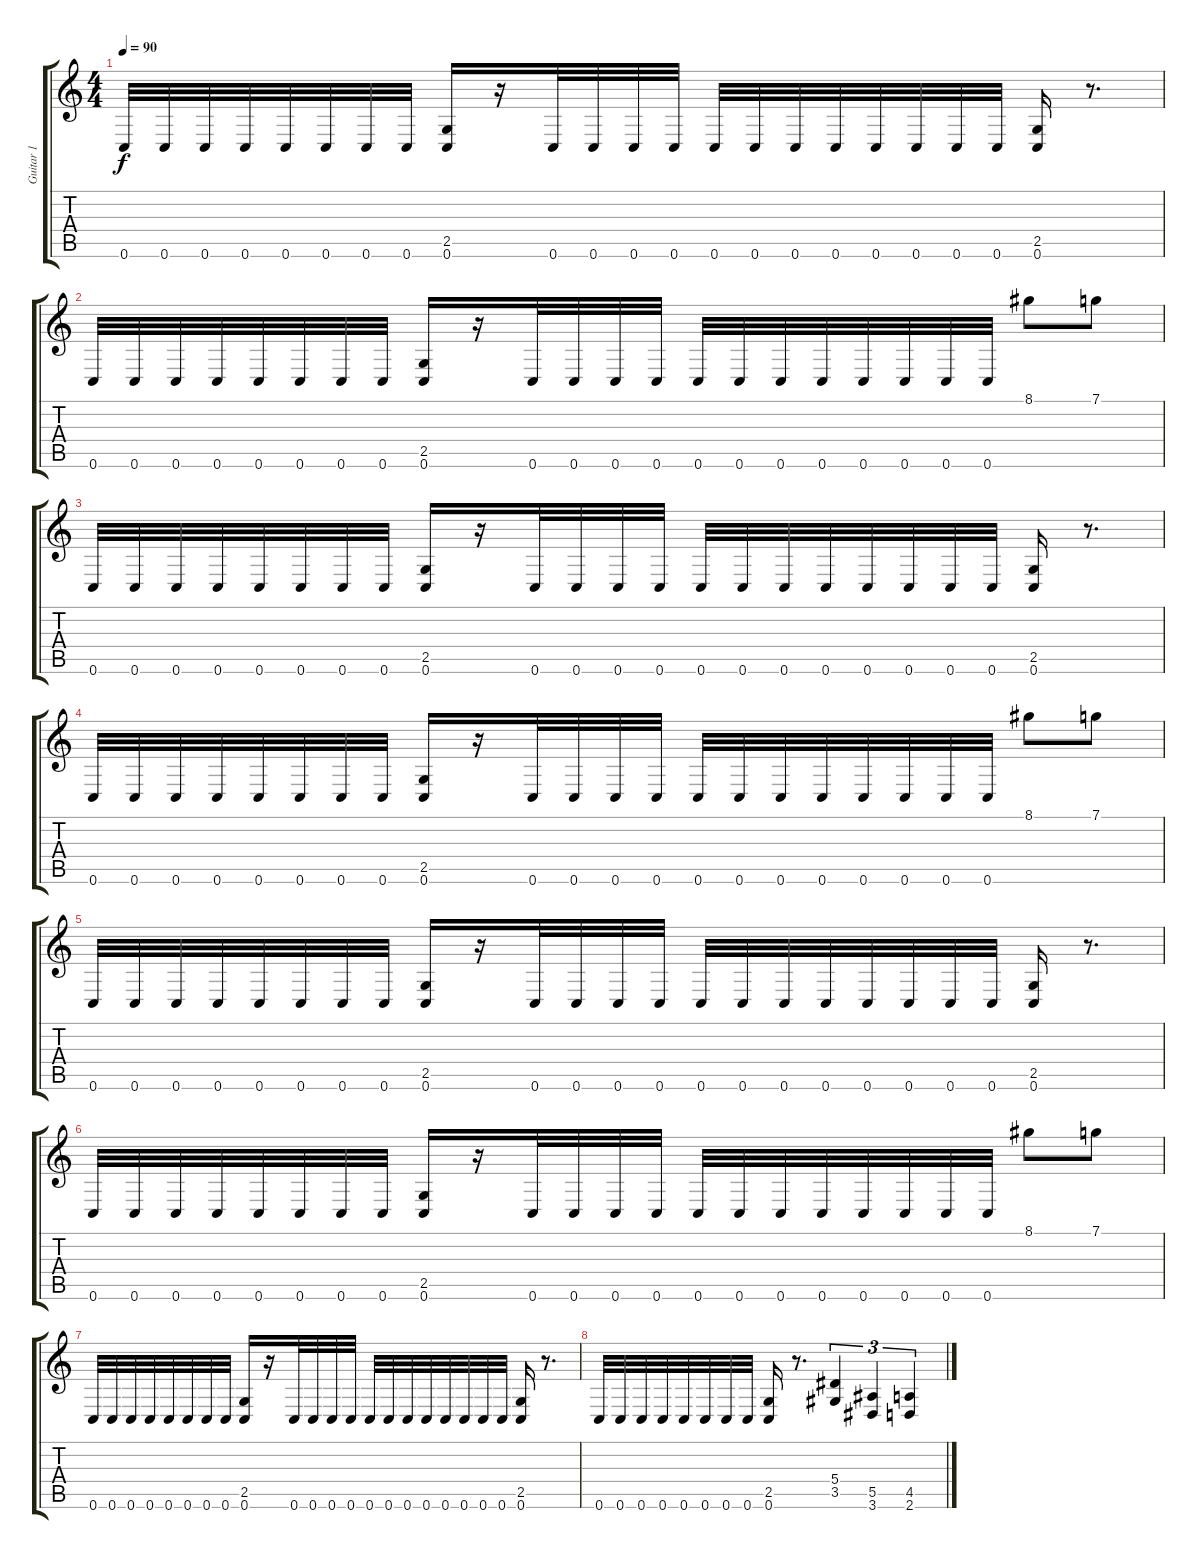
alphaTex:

\track ("Guitar 1" "Guitar 1") {instrument distortionguitar}
\staff {score tabs}
\tuning (C4 G3 Eb3 Bb2 F2 C2) {hide}
\ts (4 4)
\tempo 90
\clef g2
\ks c
0.6.32{dy f} 0.6.32 0.6.32 0.6.32 0.6.32 0.6.32 0.6.32 0.6.32 (2.5 0.6).16 r.16 0.6.32 0.6.32 0.6.32 0.6.32 0.6.32 0.6.32 0.6.32 0.6.32 0.6.32 0.6.32 0.6.32 0.6.32 (2.5 0.6).16 r.8{d} |
0.6.32 0.6.32 0.6.32 0.6.32 0.6.32 0.6.32 0.6.32 0.6.32 (2.5 0.6).16 r.16 0.6.32 0.6.32 0.6.32 0.6.32 0.6.32 0.6.32 0.6.32 0.6.32 0.6.32 0.6.32 0.6.32 0.6.32 8.1.8 7.1.8 |
0.6.32 0.6.32 0.6.32 0.6.32 0.6.32 0.6.32 0.6.32 0.6.32 (2.5 0.6).16 r.16 0.6.32 0.6.32 0.6.32 0.6.32 0.6.32 0.6.32 0.6.32 0.6.32 0.6.32 0.6.32 0.6.32 0.6.32 (2.5 0.6).16 r.8{d} |
0.6.32 0.6.32 0.6.32 0.6.32 0.6.32 0.6.32 0.6.32 0.6.32 (2.5 0.6).16 r.16 0.6.32 0.6.32 0.6.32 0.6.32 0.6.32 0.6.32 0.6.32 0.6.32 0.6.32 0.6.32 0.6.32 0.6.32 8.1.8 7.1.8 |
0.6.32 0.6.32 0.6.32 0.6.32 0.6.32 0.6.32 0.6.32 0.6.32 (2.5 0.6).16 r.16 0.6.32 0.6.32 0.6.32 0.6.32 0.6.32 0.6.32 0.6.32 0.6.32 0.6.32 0.6.32 0.6.32 0.6.32 (2.5 0.6).16 r.8{d} |
0.6.32 0.6.32 0.6.32 0.6.32 0.6.32 0.6.32 0.6.32 0.6.32 (2.5 0.6).16 r.16 0.6.32 0.6.32 0.6.32 0.6.32 0.6.32 0.6.32 0.6.32 0.6.32 0.6.32 0.6.32 0.6.32 0.6.32 8.1.8 7.1.8 |
0.6.32 0.6.32 0.6.32 0.6.32 0.6.32 0.6.32 0.6.32 0.6.32 (2.5 0.6).16 r.16 0.6.32 0.6.32 0.6.32 0.6.32 0.6.32 0.6.32 0.6.32 0.6.32 0.6.32 0.6.32 0.6.32 0.6.32 (2.5 0.6).16 r.8{d} |
0.6.32 0.6.32 0.6.32 0.6.32 0.6.32 0.6.32 0.6.32 0.6.32 (2.5 0.6).16 r.8{d} (5.4 3.5).4{tu (3 2)} (5.5 3.6).4{tu (3 2)} (4.5 2.6).4{tu (3 2)}
